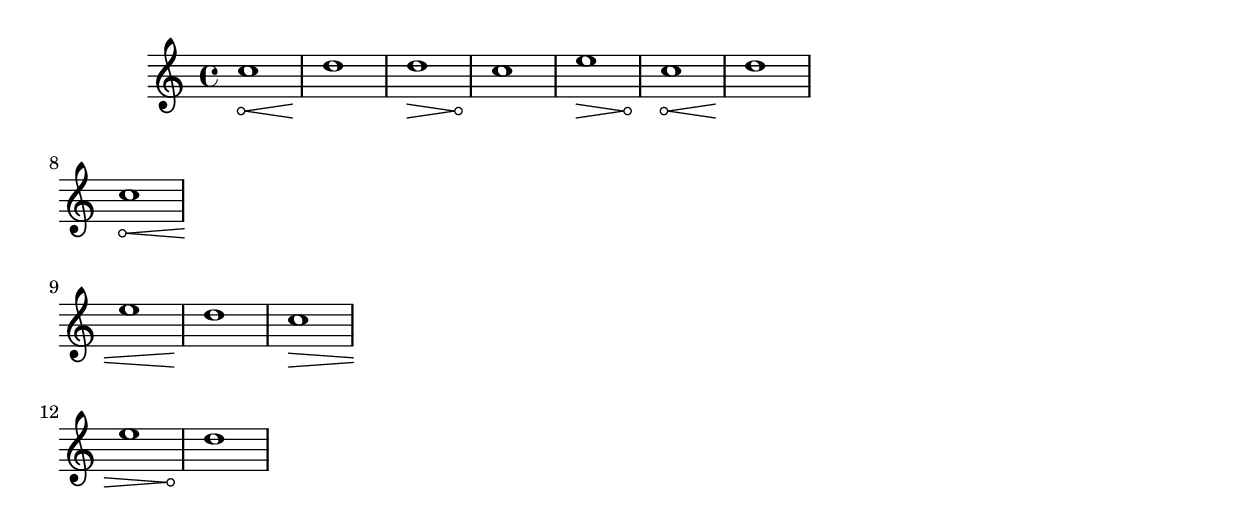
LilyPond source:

\version "2.9.1"

\header {

  texidoc = "Hairpins can have circled tips. A decrescendo del niente
followed by a crescendo al niente should only print one circle."

}

\layout { ragged-right = ##t } 

\relative c'' {
	\override Hairpin #'circled-tip = ##t
	c1\< d\! d\> c\! e\> c\< d\! \break
	c\< \break
	e d\! c\> \break
	e d\!
}

